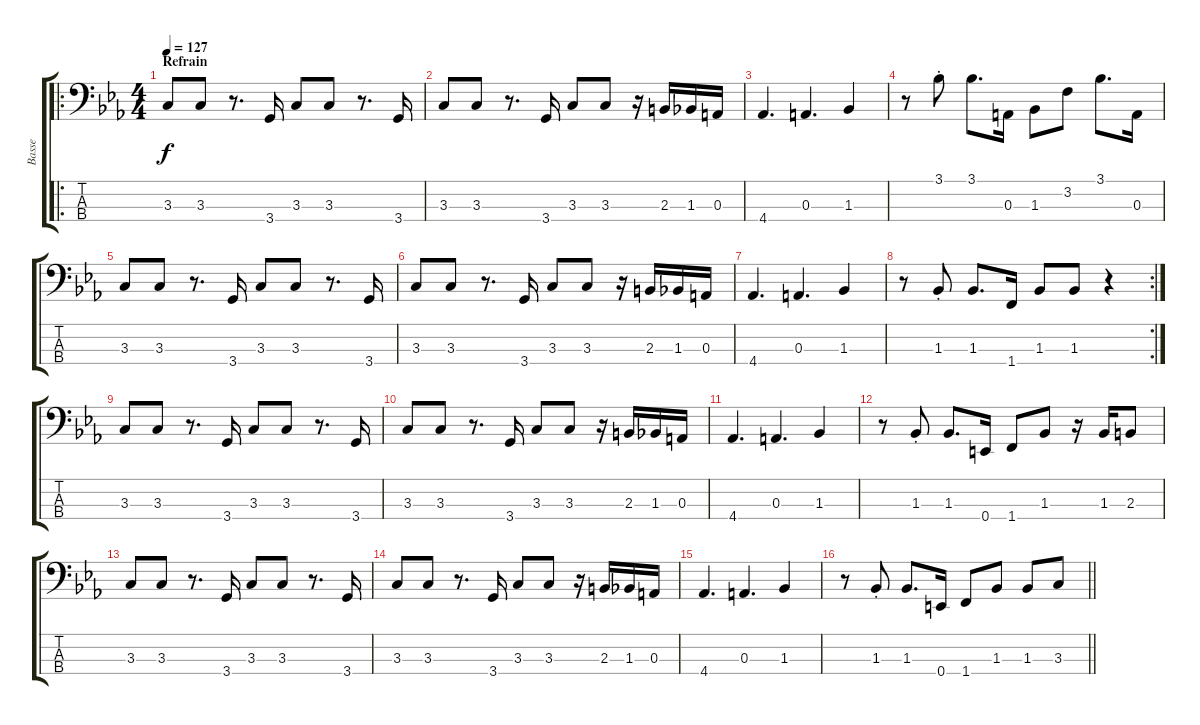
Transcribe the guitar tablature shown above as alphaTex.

\track ("Basse" "Basse") {instrument electricbassfinger}
\staff {score tabs}
\tuning (G2 D2 A1 E1) {hide}
\ro
\ts (4 4)
\section ("" "Refrain")
\tempo 127
\clef f4
\ks cminor
3.3.8{dy f} 3.3.8 r.8{d} 3.4.16 3.3.8 3.3.8 r.8{d} 3.4.16 |
3.3.8 3.3.8 r.8{d} 3.4.16 3.3.8 3.3.8 r.16 2.3.16 1.3.16 0.3.16 |
4.4.4{d} 0.3.4{d} 1.3.4 |
r.8 3.1{st}.8 3.1.8{d} 0.3.16 1.3.8 3.2.8 3.1.8{d} 0.3.16 |
3.3.8 3.3.8 r.8{d} 3.4.16 3.3.8 3.3.8 r.8{d} 3.4.16 |
3.3.8 3.3.8 r.8{d} 3.4.16 3.3.8 3.3.8 r.16 2.3.16 1.3.16 0.3.16 |
4.4.4{d} 0.3.4{d} 1.3.4 |
\rc 2
r.8 1.3{st}.8 1.3.8{d} 1.4.16 1.3.8 1.3.8 r.4 |
3.3.8 3.3.8 r.8{d} 3.4.16 3.3.8 3.3.8 r.8{d} 3.4.16 |
3.3.8 3.3.8 r.8{d} 3.4.16 3.3.8 3.3.8 r.16 2.3.16 1.3.16 0.3.16 |
4.4.4{d} 0.3.4{d} 1.3.4 |
r.8 1.3{st}.8 1.3.8{d} 0.4.16 1.4.8 1.3.8 r.16 1.3.16 2.3.8 |
3.3.8 3.3.8 r.8{d} 3.4.16 3.3.8 3.3.8 r.8{d} 3.4.16 |
3.3.8 3.3.8 r.8{d} 3.4.16 3.3.8 3.3.8 r.16 2.3.16 1.3.16 0.3.16 |
4.4.4{d} 0.3.4{d} 1.3.4 |
\barLineRight lightlight
r.8 1.3{st}.8 1.3.8{d} 0.4.16 1.4.8 1.3.8 1.3.8 3.3.8
